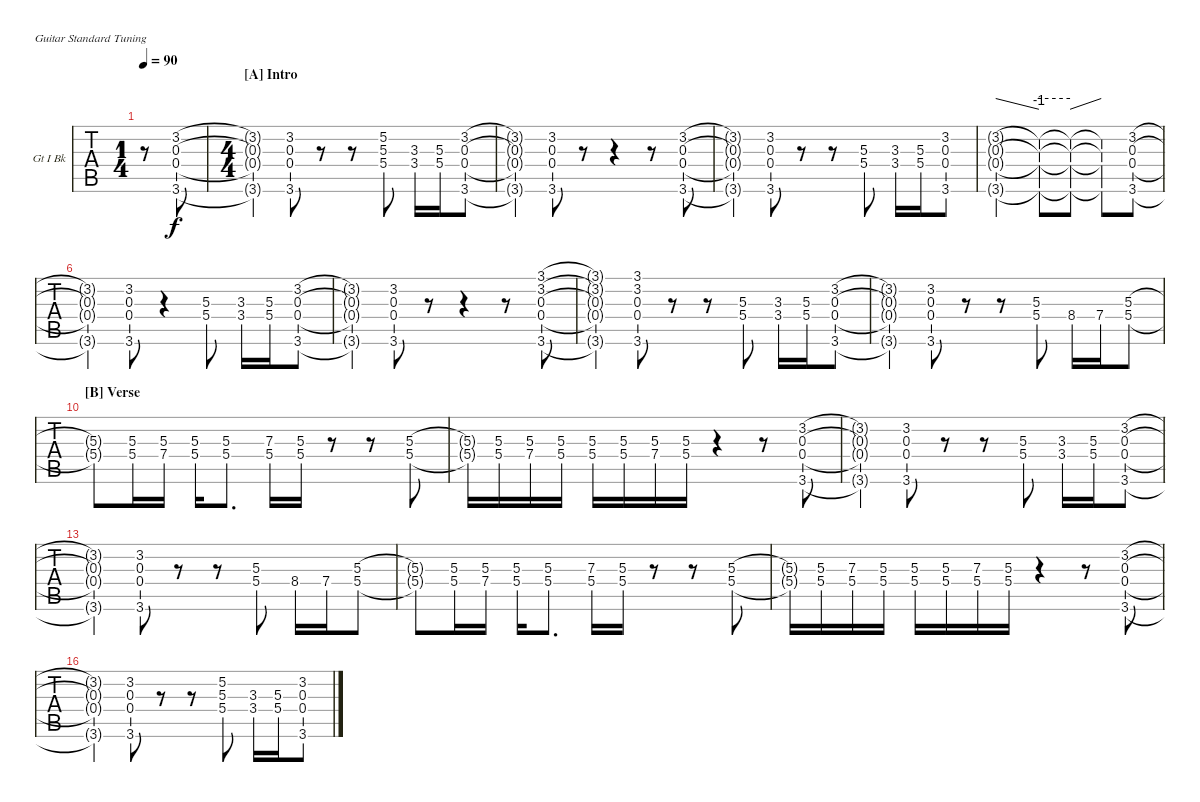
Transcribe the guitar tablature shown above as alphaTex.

\bracketExtendMode nobrackets
\firstSystemTrackNameOrientation horizontal
\otherSystemsTrackNameOrientation horizontal
\defaultBarNumberDisplay FirstOfSystem
\track ("Guitar I Backing" "Gt I Bk") {instrument distortionguitar}
\staff {tabs}
\tuning (E4 B3 G3 D3 A2 E2)
\ts (1 4)
\tempo 90
\clef g2
\ks c
r.8{dy f instrument distortionguitar} (3.2 0.3 0.4 3.6).8 |
\ts (4 4)
\section ("A" "Intro")
(3.2{t} 0.3{t} 0.4{t} 3.6{t}).4 (3.2 0.3 0.4 3.6).8 r.8 r.8 (5.2 5.3 5.4).8 (3.3 3.4).16 (5.3 5.4).16 (3.2 0.3 0.4 3.6).8 |
(3.2{t} 0.3{t} 0.4{t} 3.6{t}).4 (3.2 0.3 0.4 3.6).8 r.8 r.4 r.8 (3.2 0.3 0.4 3.6).8 |
(3.2{t} 0.3{t} 0.4{t} 3.6{t}).4 (3.2 0.3 0.4 3.6).8 r.8 r.8 (5.3 5.4).8 (3.3 3.4).16 (5.3 5.4).16 (3.2 0.3 0.4 3.6).8 |
(3.2{g} 0.3{g} 0.4{g} 3.6{g}).2{tbe (dive default 0 0 45 -4)} (3.2{t} 0.3{t} 0.4{t} 3.6{t}).8{tbe (hold default 0 0 60 0)} (0.3{t} 0.4{t} 3.2{t} 3.6{t}).8{tbe (dive default 0 -4 45 0)} (0.3{t} 3.2{t} 0.4{t} 3.6{t}).8 (3.2 0.3 0.4 3.6).8 |
(3.2{t} 0.3{t} 0.4{t} 3.6{t}).4 (3.2 0.3 0.4 3.6).8 r.4 (5.3 5.4).8 (3.3 3.4).16 (5.3 5.4).16 (3.2 0.3 0.4 3.6).8 |
(3.2{t} 0.3{t} 0.4{t} 3.6{t}).4 (3.2 0.3 0.4 3.6).8 r.8 r.4 r.8 (3.1 3.2 0.3 0.4 3.6).8 |
(3.1{t} 3.2{t} 0.3{t} 0.4{t} 3.6{t}).4 (3.1 3.2 0.3 0.4 3.6).8 r.8 r.8 (5.3 5.4).8 (3.3 3.4).16 (5.3 5.4).16 (3.2 0.3 0.4 3.6).8 |
(3.2{t} 0.3{t} 0.4{t} 3.6{t}).4 (3.2 0.3 0.4 3.6).8 r.8 r.8 (5.3 5.4).8 8.4.16 7.4.16 (5.3 5.4).8 |
\section ("B" "Verse")
(5.3{t} 5.4{t}).8 (5.3 5.4).16 (5.3 7.4).16 (5.3 5.4).16 (5.3 5.4).8{d} (7.3 5.4).16 (5.3 5.4).16 r.8 r.8 (5.3 5.4).8 |
(5.3{t} 5.4{t}).16 (5.3 5.4).16 (5.3 7.4).16 (5.3 5.4).16 (5.3 5.4).16 (5.3 5.4).16 (5.3 7.4).16 (5.3 5.4).16 r.4 r.8 (3.2 0.3 0.4 3.6).8 |
(3.2{t} 0.3{t} 0.4{t} 3.6{t}).4 (3.2 0.3 0.4 3.6).8 r.8 r.8 (5.3 5.4).8 (3.3 3.4).16 (5.3 5.4).16 (3.2 0.3 0.4 3.6).8 |
(3.2{t} 0.3{t} 0.4{t} 3.6{t}).4 (3.2 0.3 0.4 3.6).8 r.8 r.8 (5.3 5.4).8 8.4.16 7.4.16 (5.3 5.4).8 |
(5.3{t} 5.4{t}).8 (5.3 5.4).16 (5.3 7.4).16 (5.3 5.4).16 (5.3 5.4).8{d} (7.3 5.4).16 (5.3 5.4).16 r.8 r.8 (5.3 5.4).8 |
(5.3{t} 5.4{t}).16 (5.3 5.4).16 (7.3 5.4).16 (5.3 5.4).16 (5.3 5.4).16 (5.3 5.4).16 (7.3 5.4).16 (5.3 5.4).16 r.4 r.8 (3.2 0.3 0.4 3.6).8 |
(3.2{t} 0.3{t} 0.4{t} 3.6{t}).4 (3.2 0.3 0.4 3.6).8 r.8 r.8 (5.2 5.3 5.4).8 (3.3 3.4).16 (5.3 5.4).16 (3.2 0.3 0.4 3.6).8
